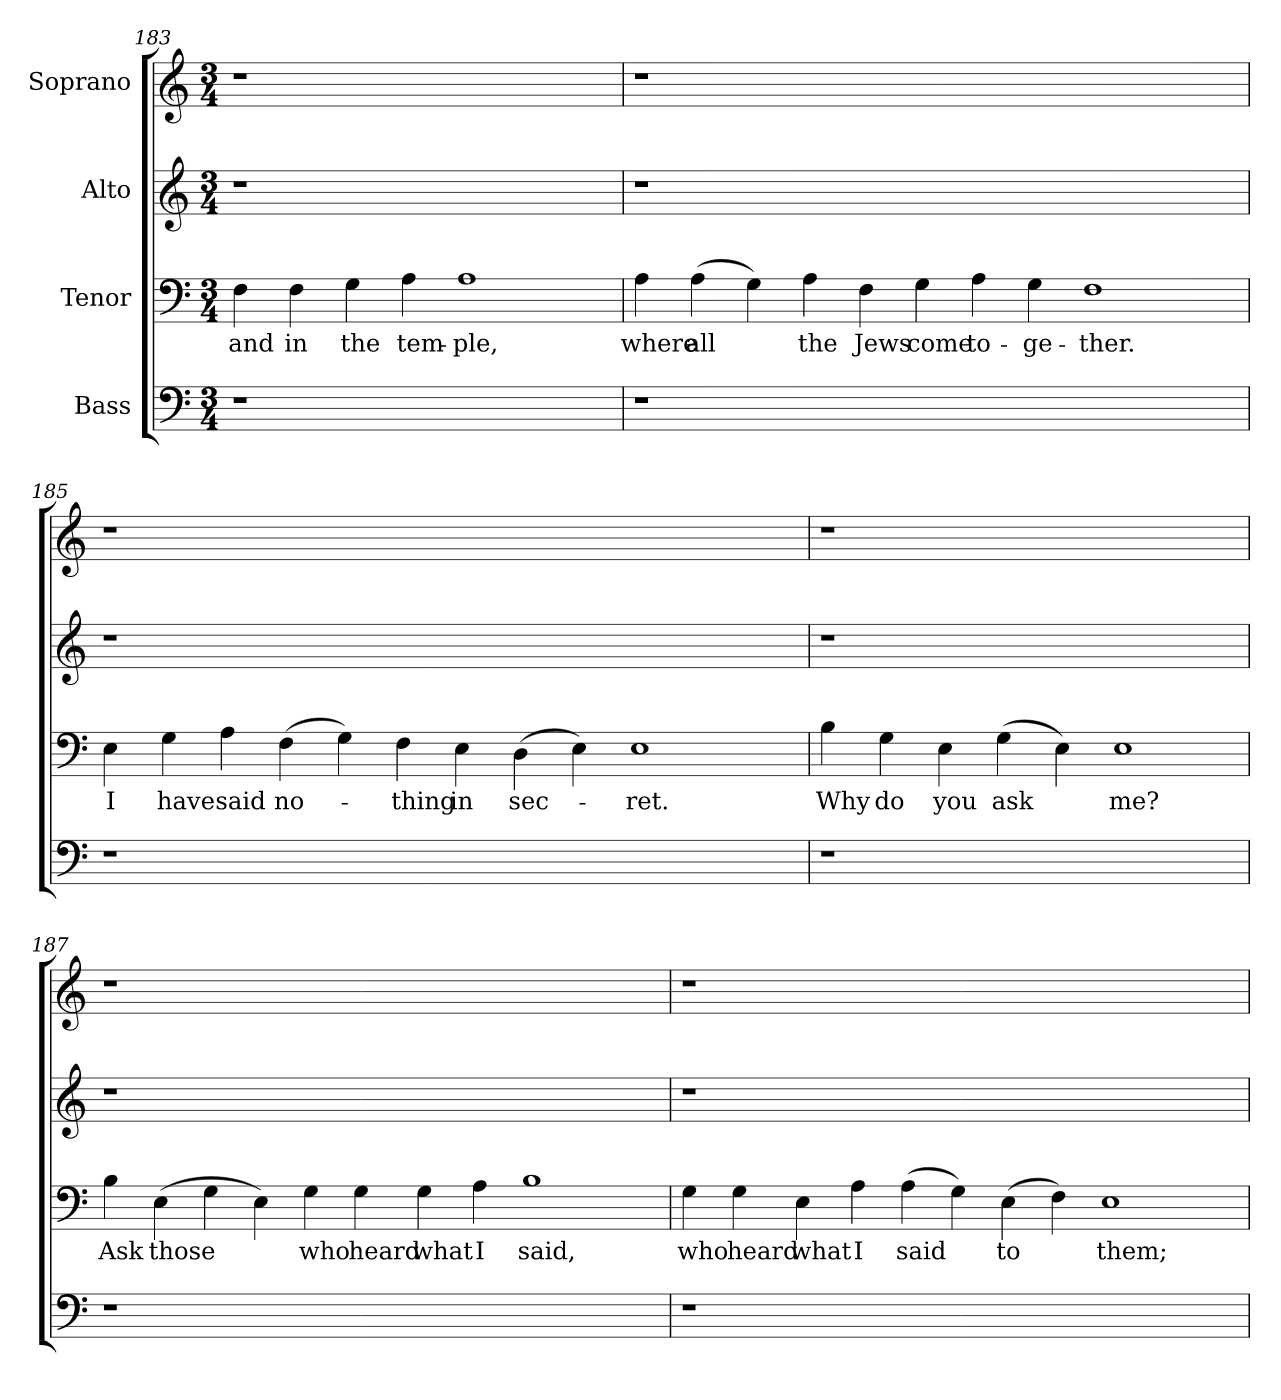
**kern	**kern	**text	**kern	**kern
*part4	*part3	*part3	*part2	*part1
*staff4	*staff3	*staff3	*staff2	*staff1
*I"Bass	*I"Tenor	*	*I"Alto	*I"Soprano
!!LO:LB:g=z
*clefF4	*clefF4	*	*clefG2	*clefG2
*	*ITrd7c12	*	*	*
*k[]	*k[]	*	*k[]	*k[]
*C:	*C:	*	*C:	*C:
*M3/4	*M3/4	*	*M3/4	*M3/4
=183	=183	=183	=183	=183
!LO:N:vis=1	!	!	!	!
!	!	!LO:LY:b:color=#000000	!LO:N:vis=1	!LO:N:vis=1
2.r	4FFi\	and	2.r	2.r
!	!	!LO:LY:b:color=#000000	!	!
.	4FFi\	in	.	.
!	!	!LO:LY:b:color=#000000	!	!
.	4GGi\	the	.	.
!	!	!LO:LY:b:color=#000000	!	!
1ryy	4AAi\	tem-	1ryy	1ryy
!	!	!LO:LY:b:color=#000000	!	!
.	1AAi	-ple,	.	.
4ryy	.	.	4ryy	4ryy
=184	=184	=184	=184	=184
!LO:N:vis=1	!	!	!	!
!	!	!LO:LY:b:color=#000000	!LO:N:vis=1	!LO:N:vis=1
2.r	4AAi\	where	2.r	2.r
!	!	!LO:LY:b:color=#000000	!	!
.	(4AAi\	all	.	.
.	4GGi\)	.	.	.
!	!	!LO:LY:b:color=#000000	!	!
0ryy	4AAi\	the	0ryy	0ryy
!	!	!LO:LY:b:color=#000000	!	!
.	4FFi\	Jews	.	.
!	!	!LO:LY:b:color=#000000	!	!
.	4GGi\	come	.	.
!	!	!LO:LY:b:color=#000000	!	!
.	4AAi\	to-	.	.
!	!	!LO:LY:b:color=#000000	!	!
.	4GGi\	-ge-	.	.
!	!	!LO:LY:b:color=#000000	!	!
.	1FFi	-ther.	.	.
4ryy	.	.	4ryy	4ryy
=185	=185	=185	=185	=185
!LO:N:vis=1	!	!	!	!
!	!	!LO:LY:b:color=#000000	!LO:N:vis=1	!LO:N:vis=1
2.r	4EEi\	I	2.r	2.r
!	!	!LO:LY:b:color=#000000	!	!
.	4GGi\	have	.	.
!	!	!LO:LY:b:color=#000000	!	!
.	4AAi\	said	.	.
!	!	!LO:LY:b:color=#000000	!	!
0ryy	(4FFi\	no-	0ryy	0ryy
.	4GGi\)	.	.	.
!	!	!LO:LY:b:color=#000000	!	!
.	4FFi\	-thing	.	.
!	!	!LO:LY:b:color=#000000	!	!
.	4EEi\	in	.	.
!	!	!LO:LY:b:color=#000000	!	!
.	(4DDi\	sec-	.	.
.	4EEi\)	.	.	.
!	!	!LO:LY:b:color=#000000	!	!
.	1EEi	-ret.	.	.
2ryy	.	.	2ryy	2ryy
!!LO:PB:g=z
=186	=186	=186	=186	=186
!LO:N:vis=1	!	!	!	!
!	!	!LO:LY:b:color=#000000	!LO:N:vis=1	!LO:N:vis=1
2.r	4BBi\	Why	2.r	2.r
!	!	!LO:LY:b:color=#000000	!	!
.	4GGi\	do	.	.
!	!	!LO:LY:b:color=#000000	!	!
.	4EEi\	you	.	.
!	!	!LO:LY:b:color=#000000	!	!
1.ryy	(4GGi\	ask	1.ryy	1.ryy
.	4EEi\)	.	.	.
!	!	!LO:LY:b:color=#000000	!	!
.	1EEi	me?	.	.
=187	=187	=187	=187	=187
!LO:N:vis=1	!	!	!	!
!	!	!LO:LY:b:color=#000000	!LO:N:vis=1	!LO:N:vis=1
2.r	4BBi\	Ask	2.r	2.r
!	!	!LO:LY:b:color=#000000	!	!
.	(4EEi\	those	.	.
.	4GGi\	.	.	.
0ryy	4EEi\)	.	0ryy	0ryy
!	!	!LO:LY:b:color=#000000	!	!
.	4GGi\	who	.	.
!	!	!LO:LY:b:color=#000000	!	!
.	4GGi\	heard	.	.
!	!	!LO:LY:b:color=#000000	!	!
.	4GGi\	what	.	.
!	!	!LO:LY:b:color=#000000	!	!
.	4AAi\	I	.	.
!	!	!LO:LY:b:color=#000000	!	!
.	1BBi	said,	.	.
4ryy	.	.	4ryy	4ryy
=188	=188	=188	=188	=188
!LO:N:vis=1	!	!	!	!
!	!	!LO:LY:b:color=#000000	!LO:N:vis=1	!LO:N:vis=1
2.r	4GGi\	who	2.r	2.r
!	!	!LO:LY:b:color=#000000	!	!
.	4GGi\	heard	.	.
!	!	!LO:LY:b:color=#000000	!	!
.	4EEi\	what	.	.
!	!	!LO:LY:b:color=#000000	!	!
0ryy	4AAi\	I	0ryy	0ryy
!	!	!LO:LY:b:color=#000000	!	!
.	(4AAi\	said	.	.
.	4GGi\)	.	.	.
!	!	!LO:LY:b:color=#000000	!	!
.	(4EEi\	to	.	.
.	4FFi\)	.	.	.
!	!	!LO:LY:b:color=#000000	!	!
.	1EEi	them;	.	.
4ryy	.	.	4ryy	4ryy
=	=	=	=	=
*-	*-	*-	*-	*-
